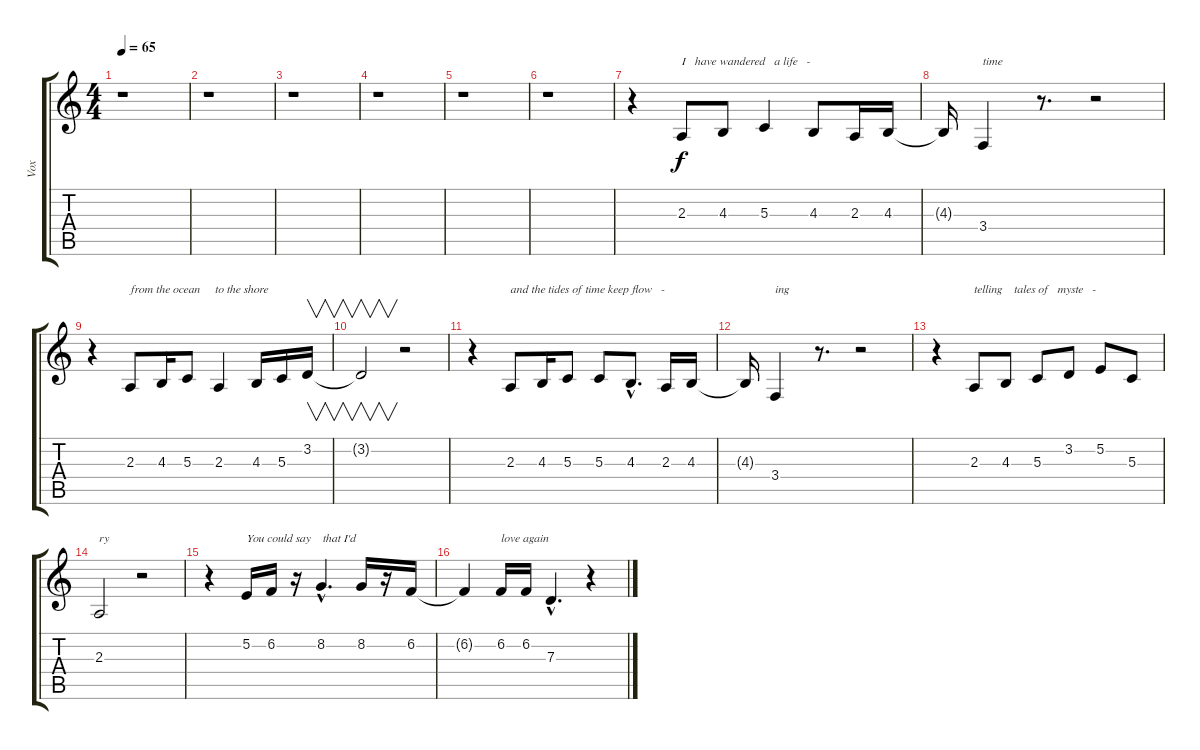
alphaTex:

\track ("Vox" "Vox") {instrument violin}
\staff {score tabs}
\tuning (E4 B3 G3 D3 A2 E2) {hide}
\ts (4 4)
\tempo 65
\clef g2
\ks c
r.1{dy f instrument violin} |
r.1 |
r.1 |
r.1 |
r.1 |
r.1 |
r.4 2.3.8{txt "I   have wandered   a life   -"} 4.3.8 5.3.4 4.3.8 2.3.16 4.3.16 |
4.3{t}.16 3.4.4{txt "time"} r.8{d} r.2 |
r.4 2.3.8{txt "from the ocean     to the shore"} 4.3.16 5.3.8 2.3.4 4.3.16 5.3.16 3.2.16{v} |
3.2{t}.2{v} r.2 |
r.4 2.3.8{txt "and the tides of time keep flow   -"} 4.3.16 5.3.8 5.3.8 4.3{hac}.8{d} 2.3.16 4.3.16 |
4.3{t}.16 3.4.4{txt "ing"} r.8{d} r.2 |
r.4 2.3.8{txt "telling    tales of   myste   -"} 4.3.8 5.3.8 3.2.8 5.2.8 5.3.8 |
2.3.2{txt "ry"} r.2 |
r.4 5.2.16{txt "You could say    that I'd"} 6.2.16 r.16 8.2{hac}.4{d} 8.2.16 r.16 6.2.16 |
6.2{t}.4 6.2.16{txt "love again"} 6.2.16 7.3{hac}.4{d} r.4
